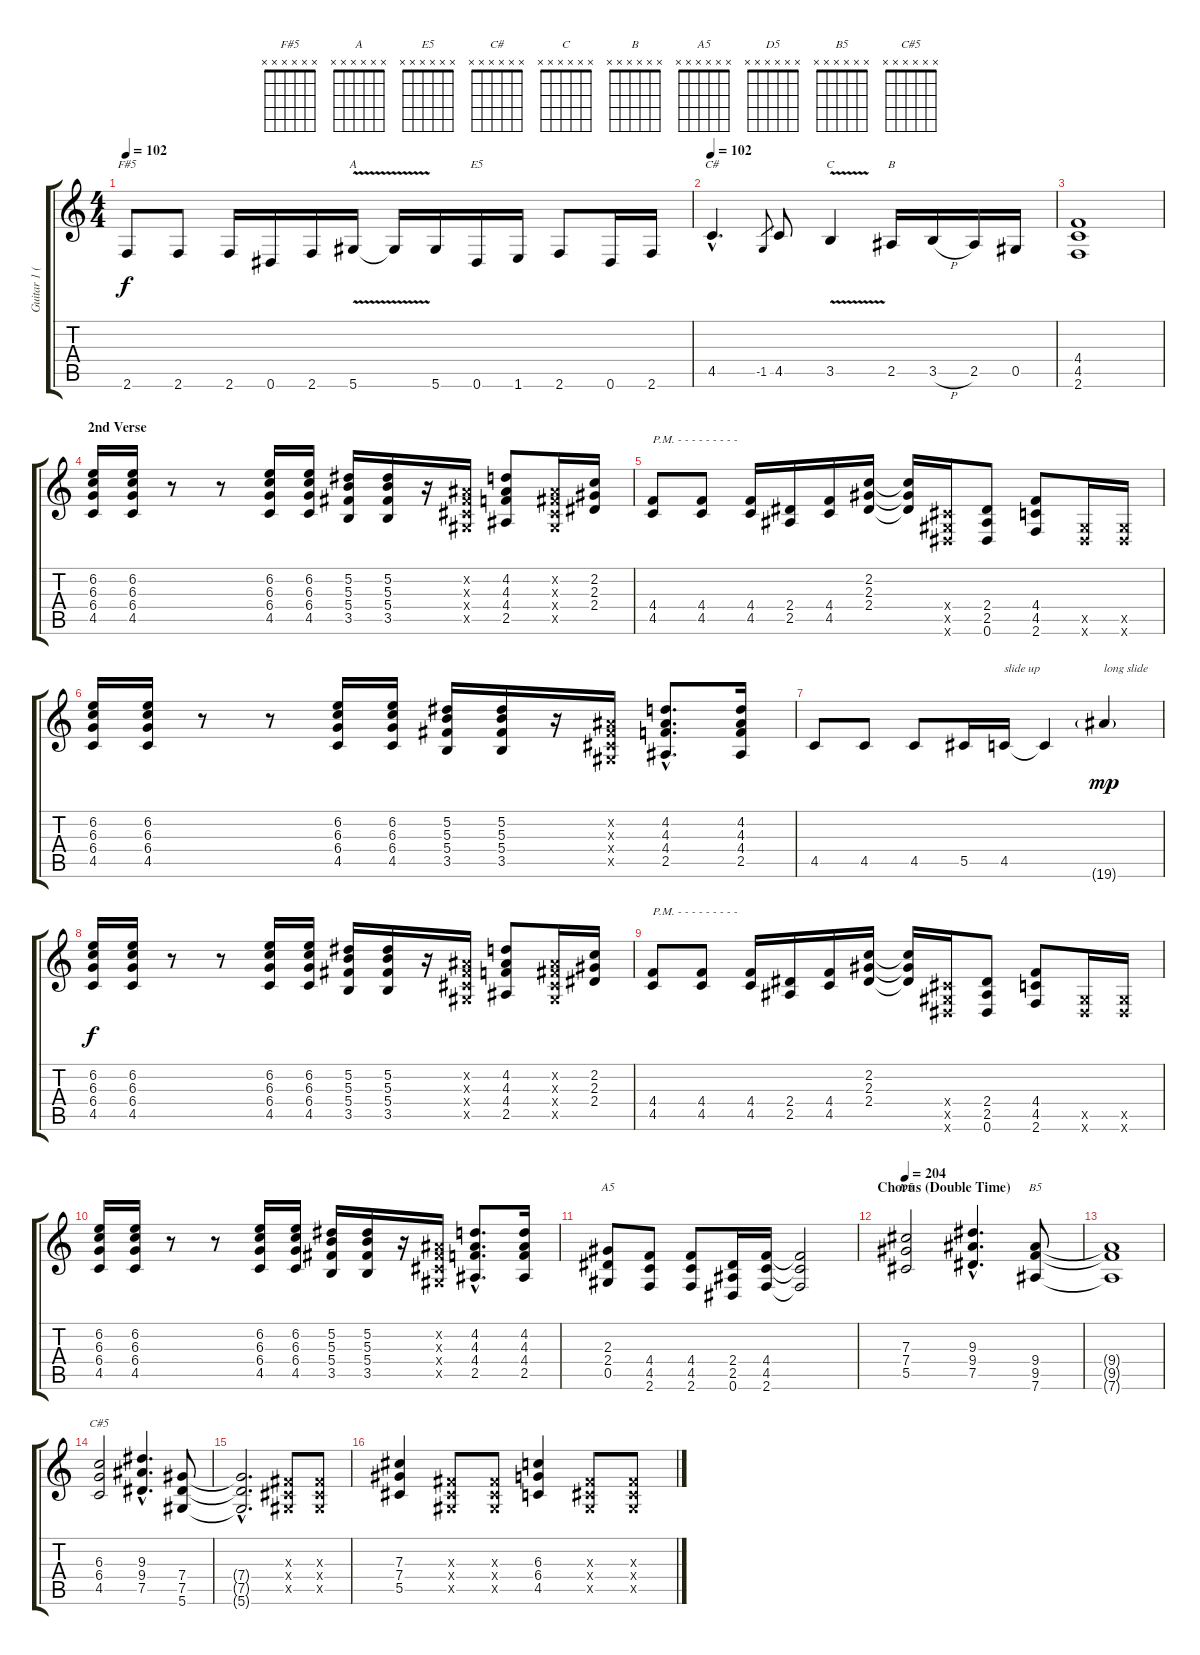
\track ("Guitar 1 (Slash)" "Guitar 1 (") {instrument overdrivenguitar}
\staff {score tabs}
\tuning (Eb4 Bb3 Gb3 Db3 Ab2 Eb2) {hide}
\chord ("F#5" x x x x x x)
\chord ("A" x x x x x x)
\chord ("E5" x x x x x x)
\chord ("C#" x x x x x x)
\chord ("C" x x x x x x)
\chord ("B" x x x x x x)
\chord ("A5" x x x x x x)
\chord ("D5" x x x x x x)
\chord ("B5" x x x x x x)
\chord ("C#5" x x x x x x)
\ts (4 4)
\tempo 102
\clef g2
\ks c
2.6.8{ch "F#5" dy f} 2.6.8 2.6.16 0.6.16 2.6.16 5.6{v}.16{ch "A"} 5.6{t}.16 5.6.16 0.6.16{ch "E5"} 1.6.16 2.6.8 0.6.16 2.6.16 |
\tempo 102
4.5{hac}.4{d ch "C#" instrument overdrivenguitar} -1.5.8{gr} 4.5.8 3.5{v}.4{ch "C"} 2.5.16{ch "B"} 3.5{h}.16 2.5.16 0.5.16 |
(4.4 4.5 2.6).1 |
\section ("" "2nd Verse")
(6.2 6.3 6.4 4.5).16 (6.2 6.3 6.4 4.5).16 r.8 r.8 (6.2 6.3 6.4 4.5).16 (6.2 6.3 6.4 4.5).16 (5.2 5.3 5.4 3.5).16 (5.2 5.3 5.4 3.5).16 r.16 (0.2{x} 0.3{x} 0.4{x} 0.5{x}).16 (4.2 4.3 4.4 2.5).8 (0.2{x} 0.3{x} 0.4{x} 0.5{x}).16 (2.2 2.3 2.4).16 |
(4.4 4.5).8{txt "P.M. - - - - - - - - -"} (4.4 4.5).8 (4.4 4.5).16 (2.4 2.5).16 (4.4 4.5).16 (2.2 2.3 2.4).16 (2.2{t} 2.3{t} 2.4{t}).16 (0.4{x} 0.5{x} 0.6{x}).16 (2.4 2.5 0.6).8 (4.4 4.5 2.6).8 (0.5{x} 0.6{x}).16 (0.5{x} 0.6{x}).16 |
(6.2 6.3 6.4 4.5).16 (6.2 6.3 6.4 4.5).16 r.8 r.8 (6.2 6.3 6.4 4.5).16 (6.2 6.3 6.4 4.5).16 (5.2 5.3 5.4 3.5).16 (5.2 5.3 5.4 3.5).16 r.16 (0.2{x} 0.3{x} 0.4{x} 0.5{x}).16 (4.2{hac} 4.3{hac} 4.4{hac} 2.5{hac}).8{d} (4.2 4.3 4.4 2.5).16 |
4.5.8 4.5.8 4.5.8 5.5.16 4.5.16{txt "slide up"} 4.5{t}.4 19.6{g}.4{txt "long slide" dy mp} |
(6.2 6.3 6.4 4.5).16{dy f} (6.2 6.3 6.4 4.5).16 r.8 r.8 (6.2 6.3 6.4 4.5).16 (6.2 6.3 6.4 4.5).16 (5.2 5.3 5.4 3.5).16 (5.2 5.3 5.4 3.5).16 r.16 (0.2{x} 0.3{x} 0.4{x} 0.5{x}).16 (4.2 4.3 4.4 2.5).8 (0.2{x} 0.3{x} 0.4{x} 0.5{x}).16 (2.2 2.3 2.4).16 |
(4.4 4.5).8{txt "P.M. - - - - - - - - -"} (4.4 4.5).8 (4.4 4.5).16 (2.4 2.5).16 (4.4 4.5).16 (2.2 2.3 2.4).16 (2.2{t} 2.3{t} 2.4{t}).16 (0.4{x} 0.5{x} 0.6{x}).16 (2.4 2.5 0.6).8 (4.4 4.5 2.6).8 (0.5{x} 0.6{x}).16 (0.5{x} 0.6{x}).16 |
(6.2 6.3 6.4 4.5).16 (6.2 6.3 6.4 4.5).16 r.8 r.8 (6.2 6.3 6.4 4.5).16 (6.2 6.3 6.4 4.5).16 (5.2 5.3 5.4 3.5).16 (5.2 5.3 5.4 3.5).16 r.16 (0.2{x} 0.3{x} 0.4{x} 0.5{x}).16 (4.2{hac} 4.3{hac} 4.4{hac} 2.5{hac}).8{d} (4.2 4.3 4.4 2.5).16 |
(2.3 2.4 0.5).8{ch "A5"} (4.4 4.5 2.6).8 (4.4 4.5 2.6).8 (2.4 2.5 0.6).16 (4.4 4.5 2.6).16 (4.4{t} 4.5{t} 2.6{t}).2 |
\section ("" "Chorus (Double Time)")
\tempo 204
(7.3 7.4 5.5).2{ch "D5"} (9.3{hac} 9.4{hac} 7.5{hac}).4{d} (9.4 9.5 7.6).8{ch "B5"} |
(9.4{t} 9.5{t} 7.6{t}).1 |
(6.3 6.4 4.5).2{ch "C#5"} (9.3{hac} 9.4{hac} 7.5{hac}).4{d} (7.4 7.5 5.6).8 |
(7.4{hac t} 7.5{hac t} 5.6{hac t}).2{d} (0.3{x} 0.4{x} 0.5{x}).8 (0.3{x} 0.4{x} 0.5{x}).8 |
(7.3 7.4 5.5).4 (0.3{x} 0.4{x} 0.5{x}).8 (0.3{x} 0.4{x} 0.5{x}).8 (6.3 6.4 4.5).4 (0.3{x} 0.4{x} 0.5{x}).8 (0.3{x} 0.4{x} 0.5{x}).8
